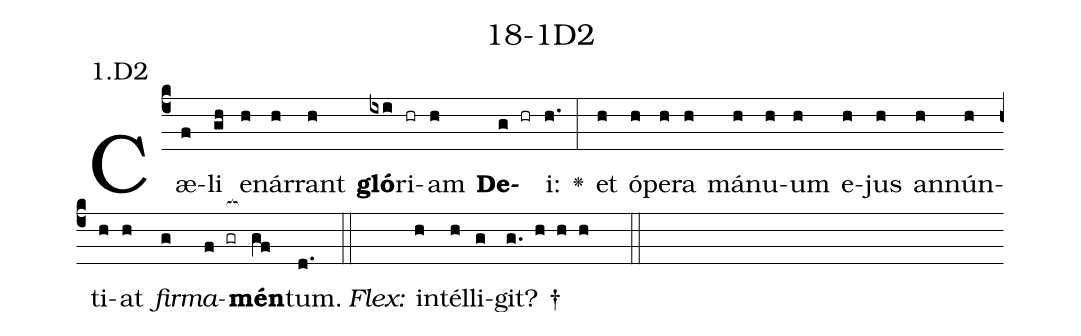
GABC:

name: 18-1D2;
annotation: 1.D2;
%%
(c4)Cæ(f)li(gh) e(h)nár(h)rant(h) <b>gló</b>(ixi)ri(hr)am(h) <b>De</b>(g hr)i:(h.) <v>\greheightstar</v>(:) et(h) ó(h)pe(h)ra(h) má(h)nu(h)um(h) e(h)jus(h) an(h)nún(h)ti(h)at(h) <i>fir</i>(g)<i>ma</i>(f gr[ocb:1{])<b>mén</b>(gf[ocb:0}])tum.(d.) (::)
<i>Flex:</i>()  in(h)tél(h)li(g)git? †(g. h h h  ::)

%E(h) u(h) o(g) u(f) a(gf) e.(d.) (::)
